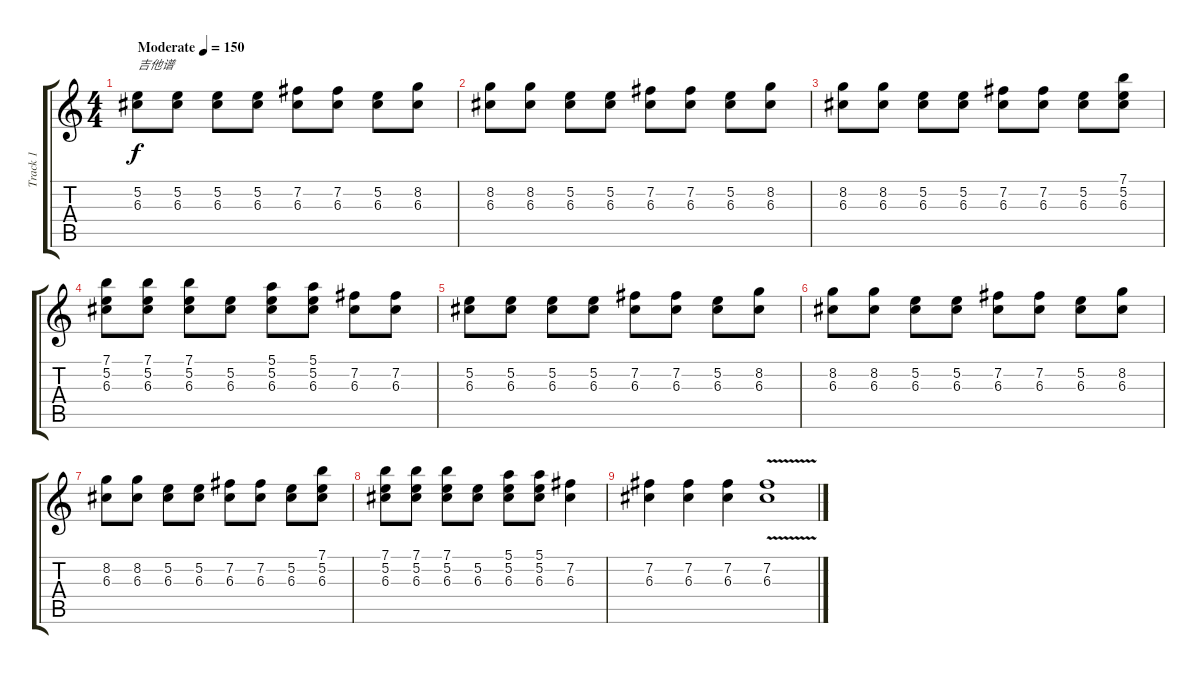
\track ("Track 1" "Track 1") {instrument distortionguitar}
\staff {score tabs}
\tuning (E4 B3 G3 D3 A2 E2) {hide}
\ts (4 4)
\tempo (150 "Moderate")
\clef g2
\ks c
(5.2 6.3).8{txt "吉他谱" dy f instrument distortionguitar} (5.2 6.3).8 (5.2 6.3).8 (5.2 6.3).8 (7.2 6.3).8 (7.2 6.3).8 (5.2 6.3).8 (8.2 6.3).8 |
(8.2 6.3).8 (8.2 6.3).8 (5.2 6.3).8 (5.2 6.3).8 (7.2 6.3).8 (7.2 6.3).8 (5.2 6.3).8 (8.2 6.3).8 |
(8.2 6.3).8 (8.2 6.3).8 (5.2 6.3).8 (5.2 6.3).8 (7.2 6.3).8 (7.2 6.3).8 (5.2 6.3).8 (7.1 5.2 6.3).8 |
(7.1 5.2 6.3).8 (7.1 5.2 6.3).8 (7.1 5.2 6.3).8 (5.2 6.3).8 (5.1 5.2 6.3).8 (5.1 5.2 6.3).8 (7.2 6.3).8 (7.2 6.3).8 |
(5.2 6.3).8 (5.2 6.3).8 (5.2 6.3).8 (5.2 6.3).8 (7.2 6.3).8 (7.2 6.3).8 (5.2 6.3).8 (8.2 6.3).8 |
(8.2 6.3).8 (8.2 6.3).8 (5.2 6.3).8 (5.2 6.3).8 (7.2 6.3).8 (7.2 6.3).8 (5.2 6.3).8 (8.2 6.3).8 |
(8.2 6.3).8 (8.2 6.3).8 (5.2 6.3).8 (5.2 6.3).8 (7.2 6.3).8 (7.2 6.3).8 (5.2 6.3).8 (7.1 5.2 6.3).8 |
(7.1 5.2 6.3).8 (7.1 5.2 6.3).8 (7.1 5.2 6.3).8 (5.2 6.3).8 (5.1 5.2 6.3).8 (5.1 5.2 6.3).8 (7.2 6.3).4 |
(7.2 6.3).4 (7.2 6.3).4 (7.2 6.3).4 (7.2{v} 6.3).1
